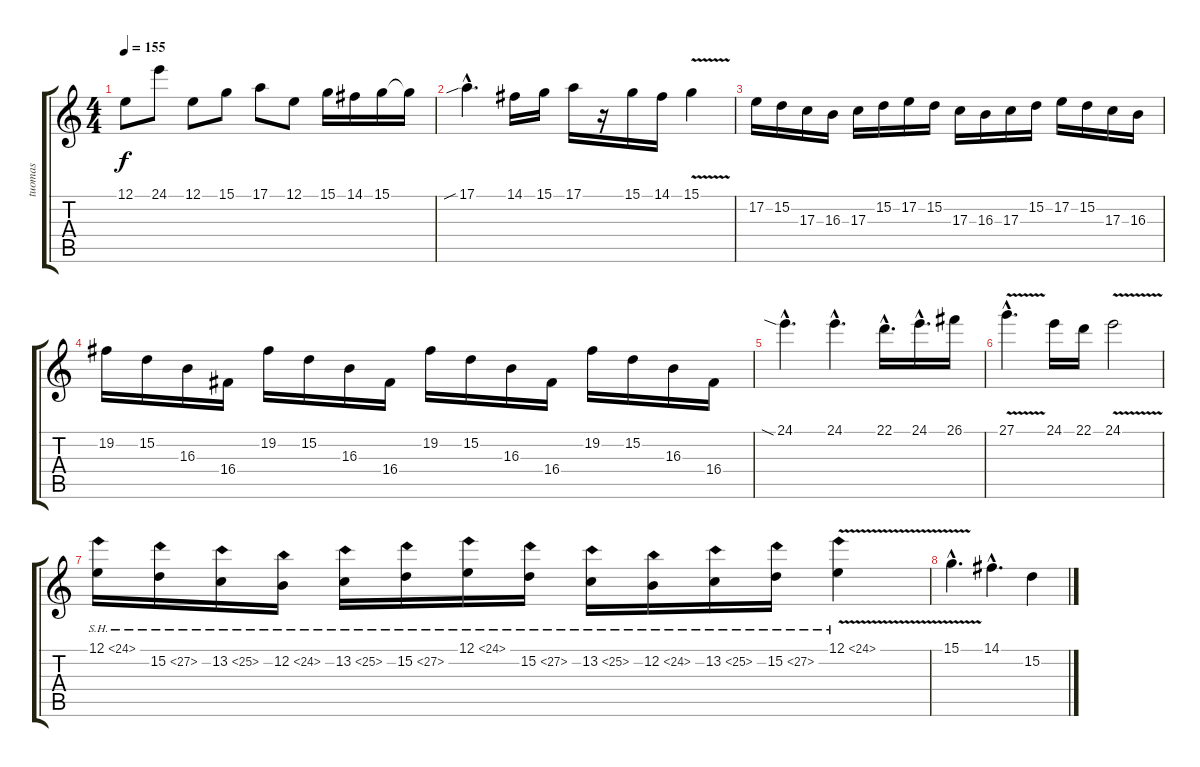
\track ("tuomas" "tuomas") {instrument lead4chiff}
\staff {score tabs}
\tuning (E4 B3 G3 D3 A2 E2) {hide}
\ts (4 4)
\tempo 155
\clef g2
\ks c
12.1.8{dy f volume 9 balance 16} 24.1.8 12.1.8 15.1.8 17.1.8 12.1.8 15.1.16 14.1.16 15.1.16 15.1{t}.16 |
17.1{sib hac}.4{d volume 9 balance 16} 14.1.16 15.1.16 17.1.16 r.16 15.1.16 14.1.16 15.1{v}.4 |
17.2.16{volume 9 balance 16} 15.2.16 17.3.16 16.3.16 17.3.16 15.2.16 17.2.16 15.2.16 17.3.16 16.3.16 17.3.16 15.2.16 17.2.16 15.2.16 17.3.16 16.3.16 |
19.2.16{volume 9 balance 16} 15.2.16 16.3.16 16.4.16 19.2.16 15.2.16 16.3.16 16.4.16 19.2.16 15.2.16 16.3.16 16.4.16 19.2.16 15.2.16 16.3.16 16.4.16 |
24.1{sia hac}.4{d volume 9 balance 16} 24.1{hac}.4{d} 22.1{hac}.16{d} 24.1{hac}.16{d} 26.1.16 |
27.1{v hac}.4{d volume 9 balance 16} 24.1.16 22.1.16 24.1{v}.2 |
12.1{sh 12}.16{volume 11 balance 8} 15.2{sh 12}.16 13.2{sh 12}.16 12.2{sh 12}.16 13.2{sh 12}.16 15.2{sh 12}.16 12.1{sh 12}.16 15.2{sh 12}.16 13.2{sh 12}.16 12.2{sh 12}.16 13.2{sh 12}.16 15.2{sh 12}.16 12.1{sh 12 v}.4 |
15.1{v hac}.4{d volume 11} 14.1{hac}.4{d} 15.2.4
